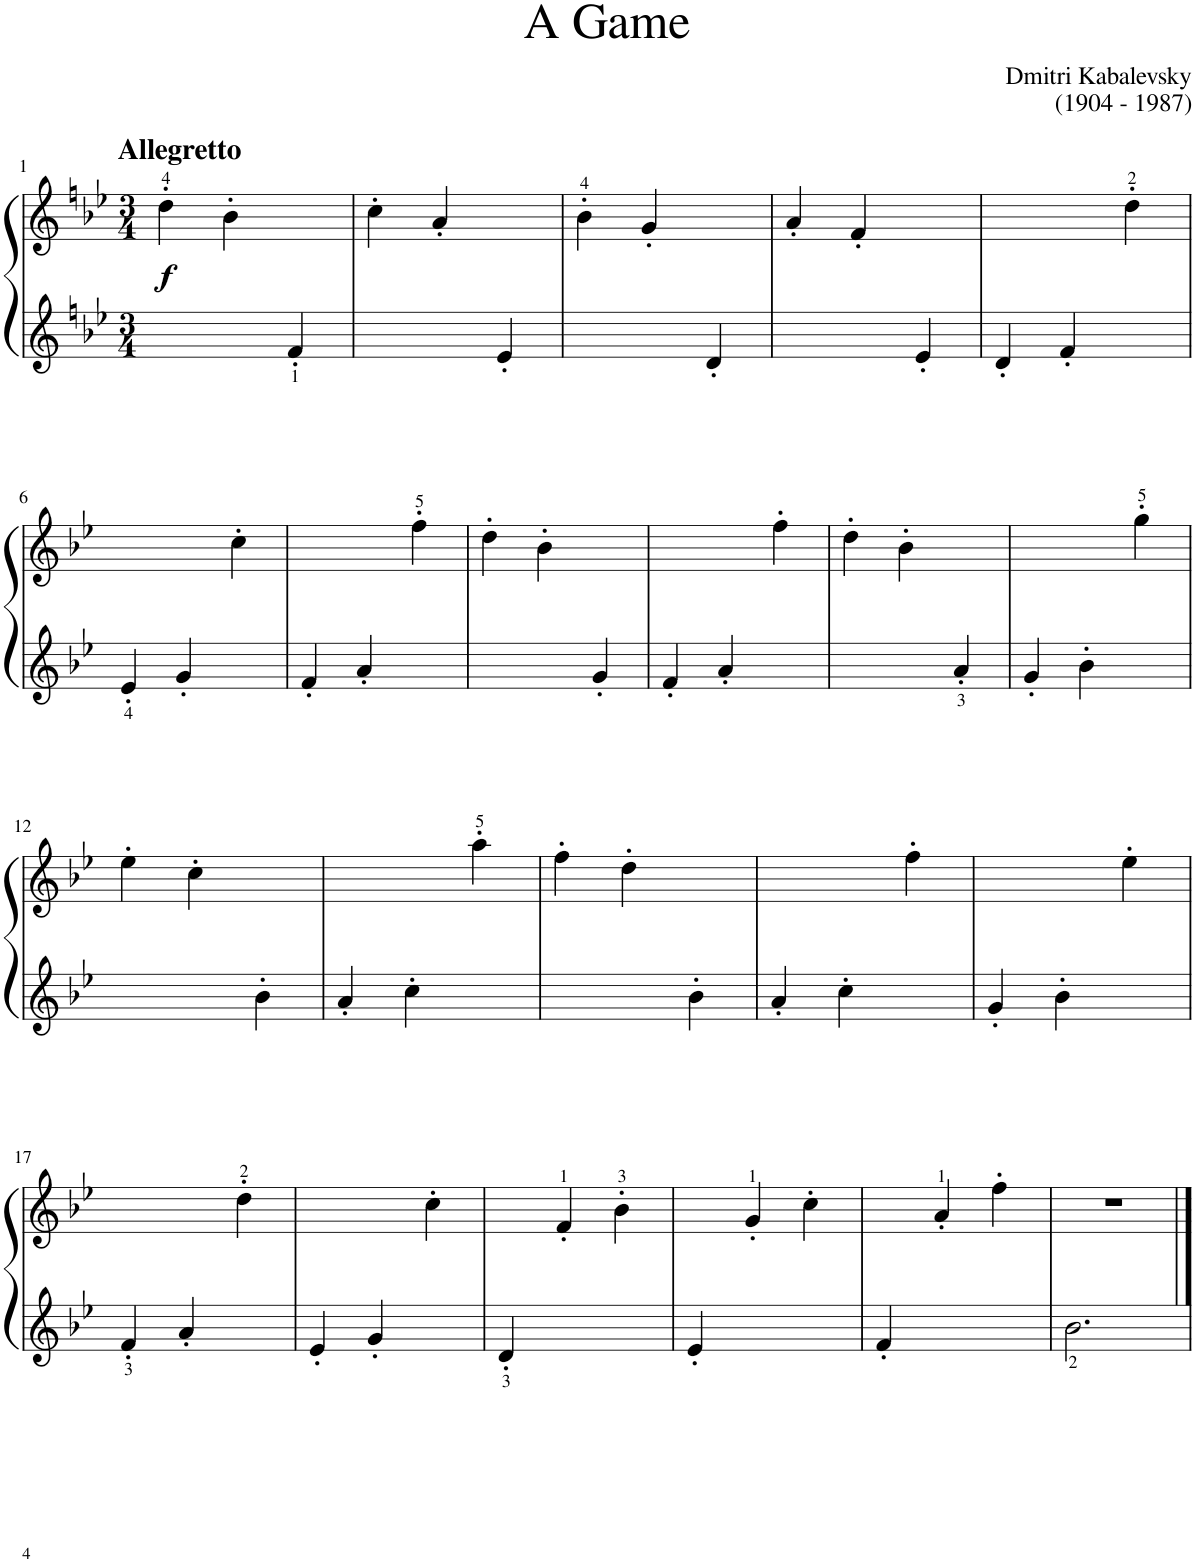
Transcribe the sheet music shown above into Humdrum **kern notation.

**kern	**kern	**dynam
*part1	*part1	*part1
*staff2	*staff1	*staff1/2
*I"Piano	*	*
*I'Pno	*	*
!!LO:PB:g=z
*clefG2	*clefG2	*
*k[b-e-]	*k[b-e-]	*
*M3/4	*M3/4	*
=1	=1	=1
!	!LO:TX:a:B:t=Allegretto	!
!	!	!LO:DY:b
4ryy	4dd'\	f
4ryy	4b-'\	.
4f'/	4ryy	.
=2	=2	=2
4ryy	4cc'\	.
4ryy	4a'/	.
4e-'/	4ryy	.
=3	=3	=3
4ryy	4b-'\	.
4ryy	4g'/	.
4d'/	4ryy	.
=4	=4	=4
4ryy	4a'/	.
4ryy	4f'/	.
4e-'/	4ryy	.
=5	=5	=5
4d'/	4ryy	.
4f'/	4ryy	.
4ryy	4dd'\	.
!!LO:LB:g=z
=6	=6	=6
4e-'/	4ryy	.
4g'/	4ryy	.
4ryy	4cc'\	.
=7	=7	=7
4f'/	4ryy	.
4a'/	4ryy	.
4ryy	4ff'\	.
=8	=8	=8
4ryy	4dd'\	.
4ryy	4b-'\	.
4g'/	4ryy	.
=9	=9	=9
4f'/	4ryy	.
4a'/	4ryy	.
4ryy	4ff'\	.
=10	=10	=10
4ryy	4dd'\	.
4ryy	4b-'\	.
4a'/	4ryy	.
=11	=11	=11
4g'/	4ryy	.
4b-'\	4ryy	.
4ryy	4gg'\	.
!!LO:LB:g=z
=12	=12	=12
4ryy	4ee-'\	.
4ryy	4cc'\	.
4b-'\	4ryy	.
=13	=13	=13
4a'/	4ryy	.
4cc'\	4ryy	.
4ryy	4aa'\	.
=14	=14	=14
4ryy	4ff'\	.
4ryy	4dd'\	.
4b-'\	4ryy	.
=15	=15	=15
4a'/	4ryy	.
4cc'\	4ryy	.
4ryy	4ff'\	.
=16	=16	=16
4g'/	4ryy	.
4b-'\	4ryy	.
4ryy	4ee-'\	.
!!LO:LB:g=z
=17	=17	=17
4f'/	4ryy	.
4a'/	4ryy	.
4ryy	4dd'\	.
=18	=18	=18
4e-'/	4ryy	.
4g'/	4ryy	.
4ryy	4cc'\	.
=19	=19	=19
4d'/	4ryy	.
2ryy	4f'/	.
.	4b-'\	.
=20	=20	=20
4e-'/	4ryy	.
4ryy	4g'/	.
4ryy	4cc'\	.
=21	=21	=21
4f'/	4ryy	.
2ryy	4a'/	.
.	4ff'\	.
=22	=22	=22
2.b-\	2.r	.
==	==	==
*-	*-	*-
